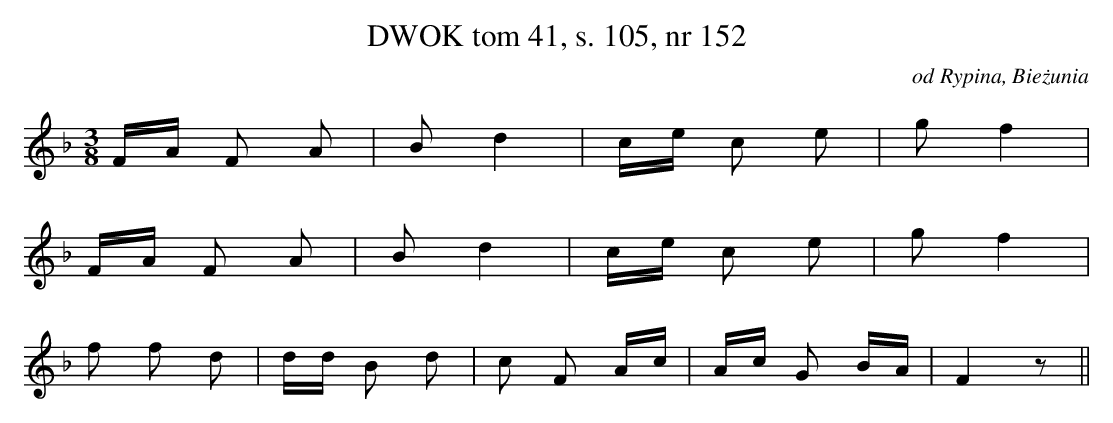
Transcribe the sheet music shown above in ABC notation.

X:1
T:DWOK tom 41, s. 105, nr 152
O:od Rypina, Bieżunia
L:1/16
M:3/8
K:F
FA F2 A2|B2 d4|ce c2 e2|g2 f4|
FA F2 A2|B2 d4|ce c2 e2|g2 f4|
f2 f2 d2|dd B2 d2|c2 F2 Ac|Ac G2 BA|F4 z2||
